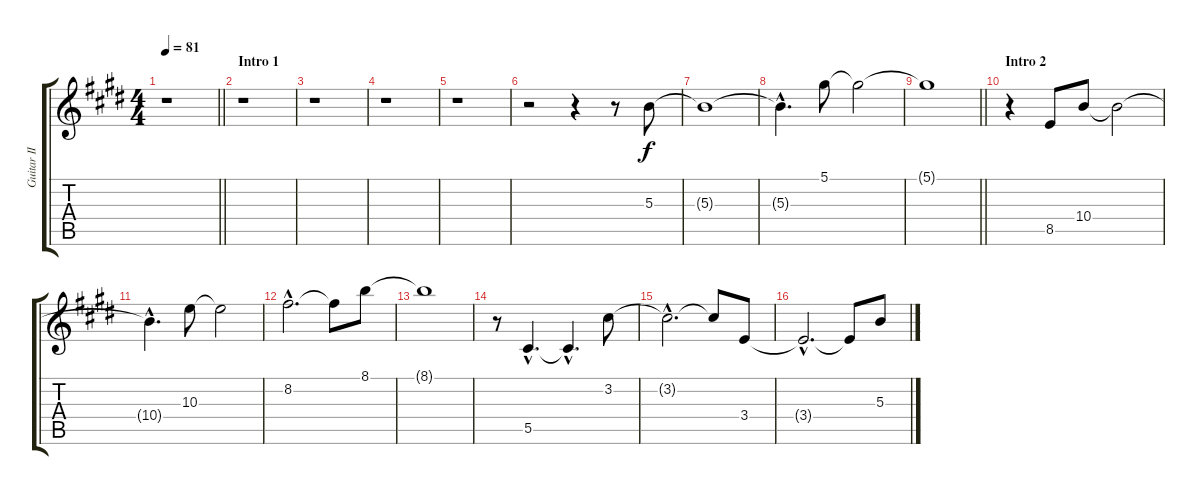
\track ("Guitar II" "Guitar II") {instrument distortionguitar}
\staff {score tabs}
\tuning (Eb4 Bb3 Gb3 Db3 Ab2 Db2) {hide}
\ts (4 4)
\tempo 81
\clef g2
\barLineRight lightlight
\ks c#minor
r.1{dy f instrument distortionguitar} |
\section ("" "Intro 1")
r.1 |
r.1 |
r.1 |
r.1 |
r.2 r.4 r.8 5.3.8 |
5.3{t}.1 |
5.3{hac t}.4{d} 5.1.8 5.1{t}.2 |
\barLineRight lightlight
5.1{t}.1 |
\section ("" "Intro 2")
r.4 8.5.8 10.4.8 10.4{t}.2 |
10.4{hac t}.4{d} 10.3.8 10.3{t}.2 |
8.2{hac}.2{d} 8.2{t}.8 8.1.8 |
8.1{t}.1 |
r.8 5.5{hac}.4{d} 5.5{hac t}.4{d} 3.2.8 |
3.2{hac t}.2{d} 3.2{t}.8 3.4.8 |
3.4{hac t}.2{d} 3.4{t}.8 5.3.8
